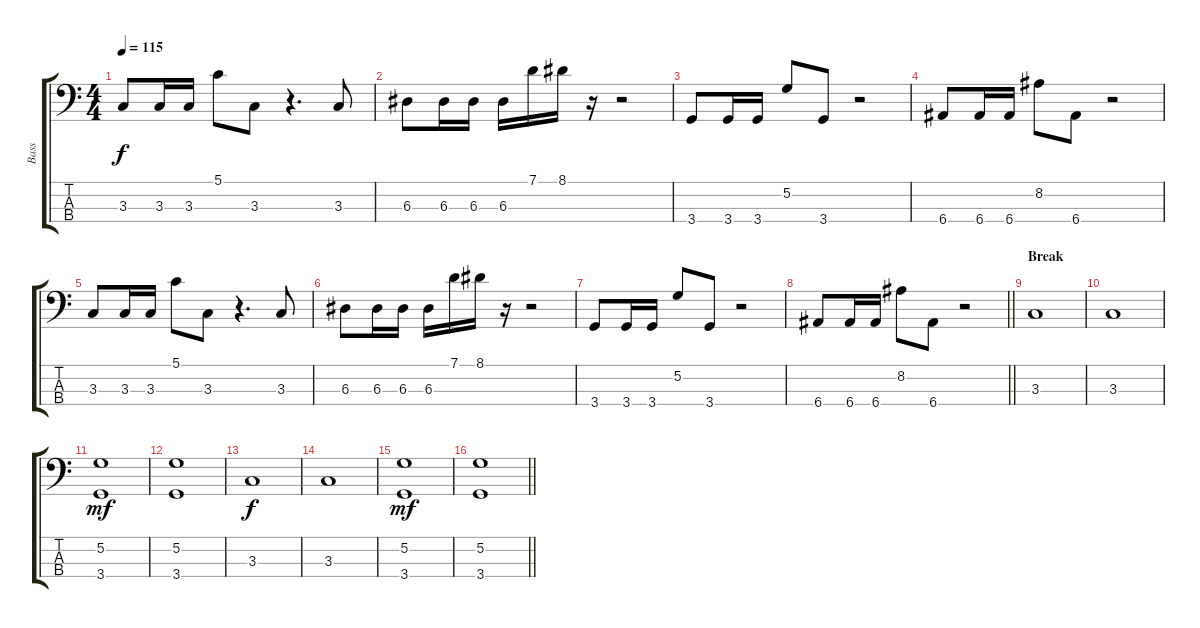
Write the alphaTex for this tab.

\track ("Bass" "Bass") {instrument electricbassfinger}
\staff {score tabs}
\tuning (G2 D2 A1 E1) {hide}
\ts (4 4)
\tempo 115
\clef f4
\ks c
3.3.8{dy f} 3.3.16 3.3.16 5.1.8 3.3.8 r.4{d} 3.3.8 |
6.3.8 6.3.16 6.3.16 6.3.16 7.1.16 8.1.16 r.16 r.2 |
3.4.8 3.4.16 3.4.16 5.2.8 3.4.8 r.2 |
6.4.8 6.4.16 6.4.16 8.2.8 6.4.8 r.2 |
3.3.8 3.3.16 3.3.16 5.1.8 3.3.8 r.4{d} 3.3.8 |
6.3.8 6.3.16 6.3.16 6.3.16 7.1.16 8.1.16 r.16 r.2 |
3.4.8 3.4.16 3.4.16 5.2.8 3.4.8 r.2 |
\barLineRight lightlight
6.4.8 6.4.16 6.4.16 8.2.8 6.4.8 r.2 |
\section ("" "Break")
3.3.1{instrument electricbassfinger} |
3.3.1 |
(5.2 3.4).1{dy mf} |
(5.2 3.4).1 |
3.3.1{dy f} |
3.3.1 |
(5.2 3.4).1{dy mf} |
\barLineRight lightlight
(5.2 3.4).1
